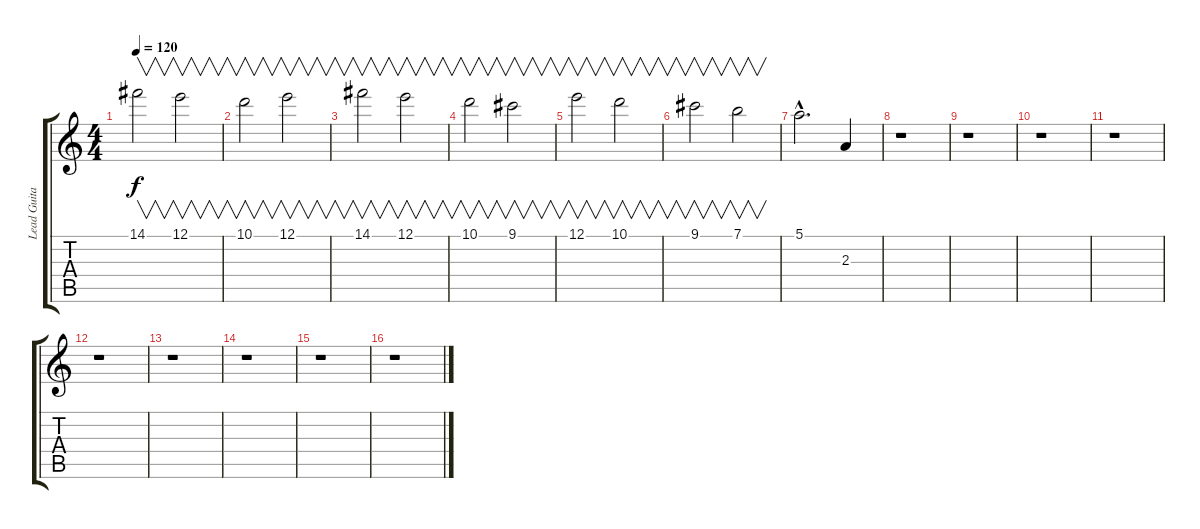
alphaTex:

\track ("Lead Guitar" "Lead Guita") {instrument overdrivenguitar}
\staff {score tabs}
\tuning (E4 B3 G3 D3 A2 E2) {hide}
\ts (4 4)
\tempo 120
\clef g2
\ks c
14.1.2{v dy f} 12.1.2{v} |
10.1.2{v} 12.1.2{v} |
14.1.2{v} 12.1.2{v} |
10.1.2{v} 9.1.2{v} |
12.1.2{v} 10.1.2{v} |
9.1.2{v} 7.1.2{v} |
5.1{hac}.2{d} 2.3.4 |
r.1 |
r.1 |
r.1 |
r.1 |
r.1 |
r.1 |
r.1 |
r.1 |
r.1
